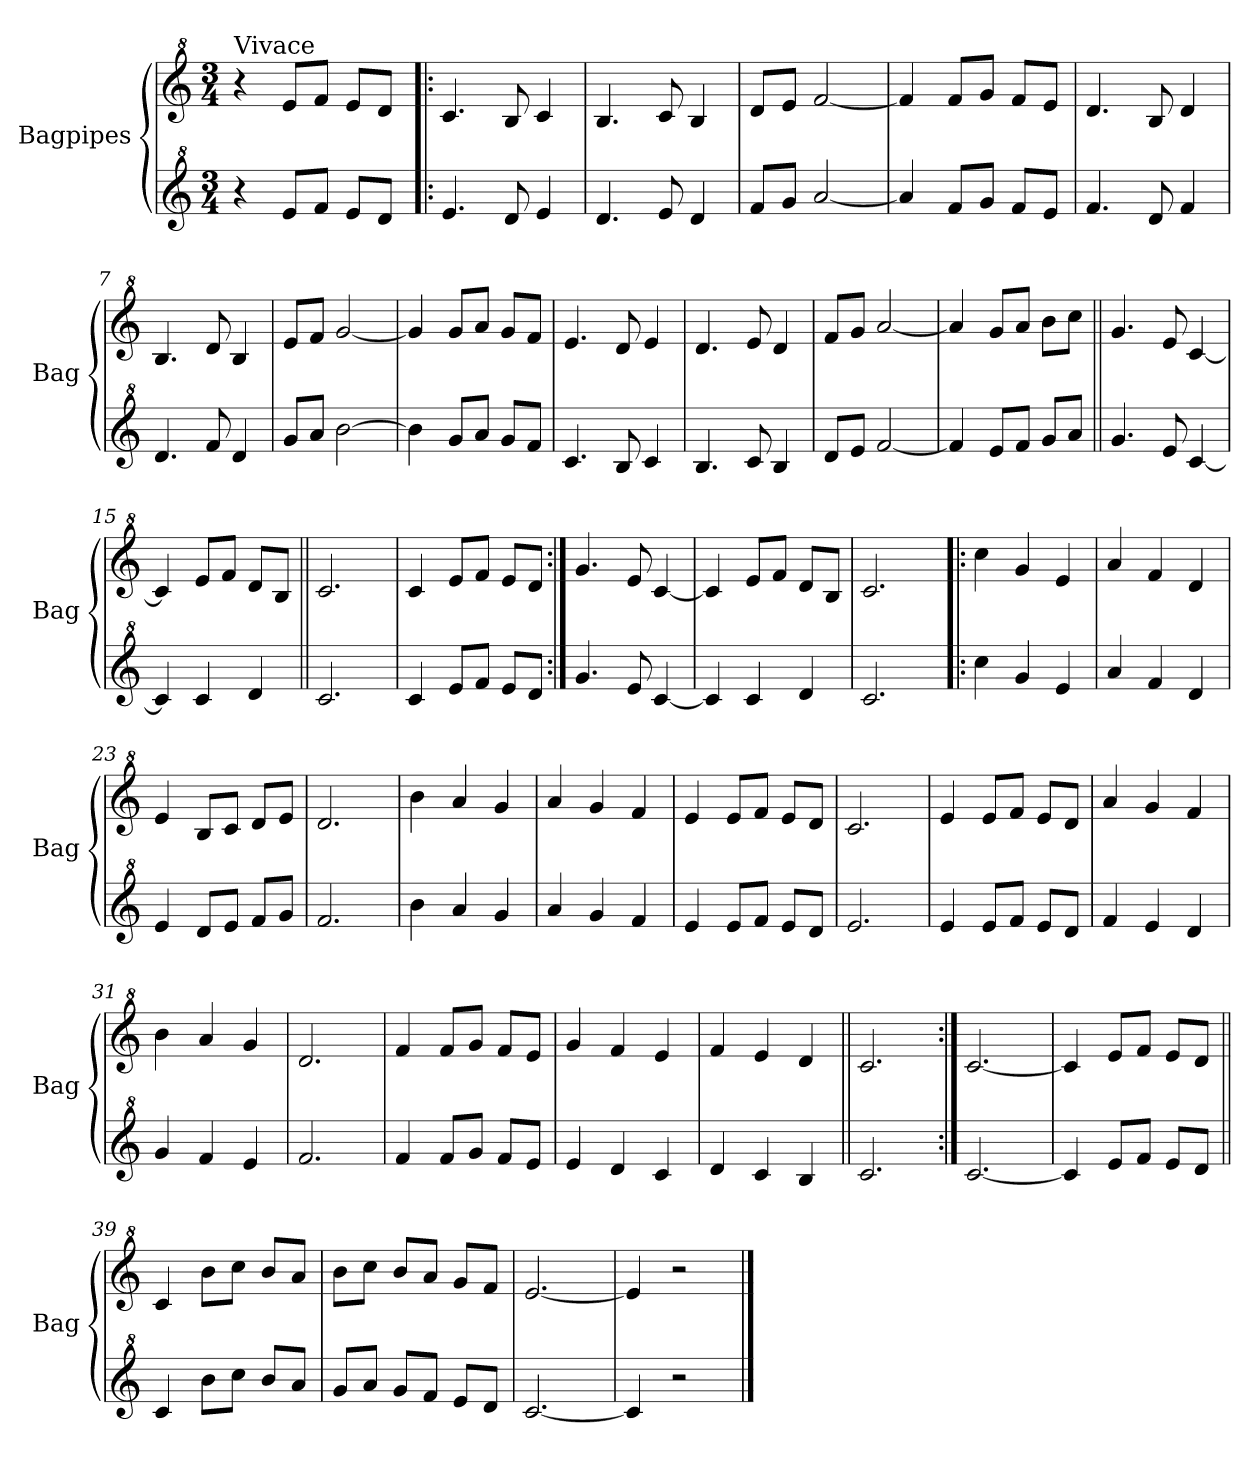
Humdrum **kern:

**kern	**kern
*part2	*part1
*staff2	*staff1
*I"Bagpipes	*I"Bagpipes
*I'Bag	*I'Bag
*clefG^2	*clefG^2
*k[]	*k[]
*C:	*C:
*M3/4	*M3/4
=1	=1
!	!LO:TX:a:t=Vivace
4r	4r
8ee/L	8ee/L
8ff/J	8ff/J
8ee/L	8ee/L
8dd/J	8dd/J
=2!|:	=2!|:
4.ee/	4.cc/
8dd/	8b/
4ee/	4cc/
=3	=3
4.dd/	4.b/
8ee/	8cc/
4dd/	4b/
=4	=4
8ff/L	8dd/L
8gg/J	8ee/J
[2aa/	[2ff/
=5	=5
4aa/]	4ff/]
8ff/L	8ff/L
8gg/J	8gg/J
8ff/L	8ff/L
8ee/J	8ee/J
=6	=6
4.ff/	4.dd/
8dd/	8b/
4ff/	4dd/
=7	=7
4.dd/	4.b/
8ff/	8dd/
4dd/	4b/
=8	=8
8gg/L	8ee/L
8aa/J	8ff/J
[2bb\	[2gg/
=9	=9
4bb\]	4gg/]
8gg/L	8gg/L
8aa/J	8aa/J
8gg/L	8gg/L
8ff/J	8ff/J
=10	=10
4.cc/	4.ee/
8b/	8dd/
4cc/	4ee/
!!LO:LB:g=z
=11	=11
4.b/	4.dd/
8cc/	8ee/
4b/	4dd/
=12	=12
8dd/L	8ff/L
8ee/J	8gg/J
[2ff/	[2aa/
=13	=13
4ff/]	4aa/]
8ee/L	8gg/L
8ff/J	8aa/J
8gg/L	8bb\L
8aa/J	8ccc\J
=14||	=14||
4.gg/	4.gg/
8ee/	8ee/
[4cc/	[4cc/
=15	=15
4cc/]	4cc/]
4cc/	8ee/L
.	8ff/J
4dd/	8dd/L
.	8b/J
=16||	=16||
2.cc/	2.cc/
=17	=17
4cc/	4cc/
8ee/L	8ee/L
8ff/J	8ff/J
8ee/L	8ee/L
8dd/J	8dd/J
=18:|!	=18:|!
4.gg/	4.gg/
8ee/	8ee/
[4cc/	[4cc/
=19	=19
4cc/]	4cc/]
4cc/	8ee/L
.	8ff/J
4dd/	8dd/L
.	8b/J
=20	=20
2.cc/	2.cc/
!!LO:LB:g=z
=21!|:	=21!|:
4ccc\	4ccc\
4gg/	4gg/
4ee/	4ee/
=22	=22
4aa/	4aa/
4ff/	4ff/
4dd/	4dd/
=23	=23
4ee/	4ee/
8dd/L	8b/L
8ee/J	8cc/J
8ff/L	8dd/L
8gg/J	8ee/J
=24	=24
2.ff/	2.dd/
=25	=25
4bb\	4bb\
4aa/	4aa/
4gg/	4gg/
=26	=26
4aa/	4aa/
4gg/	4gg/
4ff/	4ff/
=27	=27
4ee/	4ee/
8ee/L	8ee/L
8ff/J	8ff/J
8ee/L	8ee/L
8dd/J	8dd/J
=28	=28
2.ee/	2.cc/
=29	=29
4ee/	4ee/
8ee/L	8ee/L
8ff/J	8ff/J
8ee/L	8ee/L
8dd/J	8dd/J
=30	=30
4ff/	4aa/
4ee/	4gg/
4dd/	4ff/
=31	=31
4gg/	4bb\
4ff/	4aa/
4ee/	4gg/
=32	=32
2.ff/	2.dd/
!!LO:LB:g=z
=33	=33
4ff/	4ff/
8ff/L	8ff/L
8gg/J	8gg/J
8ff/L	8ff/L
8ee/J	8ee/J
=34	=34
4ee/	4gg/
4dd/	4ff/
4cc/	4ee/
=35	=35
4dd/	4ff/
4cc/	4ee/
4b/	4dd/
=36||	=36||
2.cc/	2.cc/
=37:|!	=37:|!
[2.cc/	[2.cc/
=38	=38
4cc/]	4cc/]
8ee/L	8ee/L
8ff/J	8ff/J
8ee/L	8ee/L
8dd/J	8dd/J
=39||	=39||
4cc/	4cc/
8bb\L	8bb\L
8ccc\J	8ccc\J
8bb/L	8bb/L
8aa/J	8aa/J
=40	=40
8gg/L	8bb\L
8aa/J	8ccc\J
8gg/L	8bb/L
8ff/J	8aa/J
8ee/L	8gg/L
8dd/J	8ff/J
=41	=41
[2.cc/	[2.ee/
=42	=42
4cc/]	4ee/]
2r	2r
==	==
*-	*-
